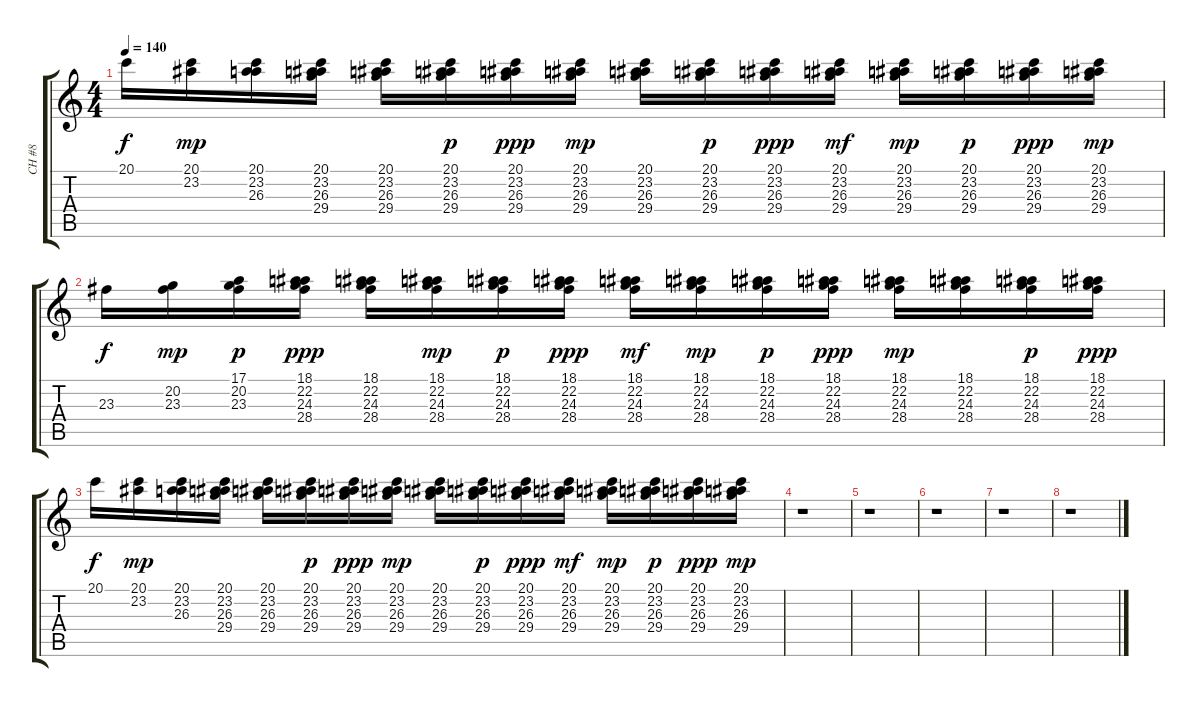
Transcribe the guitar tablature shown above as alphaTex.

\track ("CH #8" "CH #8") {instrument marimba}
\staff {score tabs}
\tuning (E4 B3 G3 D3 A2 E2) {hide}
\ts (4 4)
\tempo 140
\clef g2
\ks c
20.1.16{dy f} (20.1 23.2).16{dy mp} (20.1 23.2 26.3).16 (20.1 23.2 26.3 29.4).16 (20.1 23.2 26.3 29.4).16 (20.1 23.2 26.3 29.4).16{dy p} (20.1 23.2 26.3 29.4).16{dy ppp} (20.1 23.2 26.3 29.4).16{dy mp} (20.1 23.2 26.3 29.4).16 (20.1 23.2 26.3 29.4).16{dy p} (20.1 23.2 26.3 29.4).16{dy ppp} (20.1 23.2 26.3 29.4).16{dy mf} (20.1 23.2 26.3 29.4).16{dy mp} (20.1 23.2 26.3 29.4).16{dy p} (20.1 23.2 26.3 29.4).16{dy ppp} (20.1 23.2 26.3 29.4).16{dy mp} |
23.3.16{dy f} (20.2 23.3).16{dy mp} (17.1 20.2 23.3).16{dy p} (18.1 22.2 24.3 28.4).16{dy ppp} (18.1 22.2 24.3 28.4).16 (18.1 22.2 24.3 28.4).16{dy mp} (18.1 22.2 24.3 28.4).16{dy p} (18.1 22.2 24.3 28.4).16{dy ppp} (18.1 22.2 24.3 28.4).16{dy mf} (18.1 22.2 24.3 28.4).16{dy mp} (18.1 22.2 24.3 28.4).16{dy p} (18.1 22.2 24.3 28.4).16{dy ppp} (18.1 22.2 24.3 28.4).16{dy mp} (18.1 22.2 24.3 28.4).16 (18.1 22.2 24.3 28.4).16{dy p} (18.1 22.2 24.3 28.4).16{dy ppp} |
20.1.16{dy f} (20.1 23.2).16{dy mp} (20.1 23.2 26.3).16 (20.1 23.2 26.3 29.4).16 (20.1 23.2 26.3 29.4).16 (20.1 23.2 26.3 29.4).16{dy p} (20.1 23.2 26.3 29.4).16{dy ppp} (20.1 23.2 26.3 29.4).16{dy mp} (20.1 23.2 26.3 29.4).16 (20.1 23.2 26.3 29.4).16{dy p} (20.1 23.2 26.3 29.4).16{dy ppp} (20.1 23.2 26.3 29.4).16{dy mf} (20.1 23.2 26.3 29.4).16{dy mp} (20.1 23.2 26.3 29.4).16{dy p} (20.1 23.2 26.3 29.4).16{dy ppp} (20.1 23.2 26.3 29.4).16{dy mp} |
r.1 |
r.1 |
r.1 |
r.1 |
r.1
